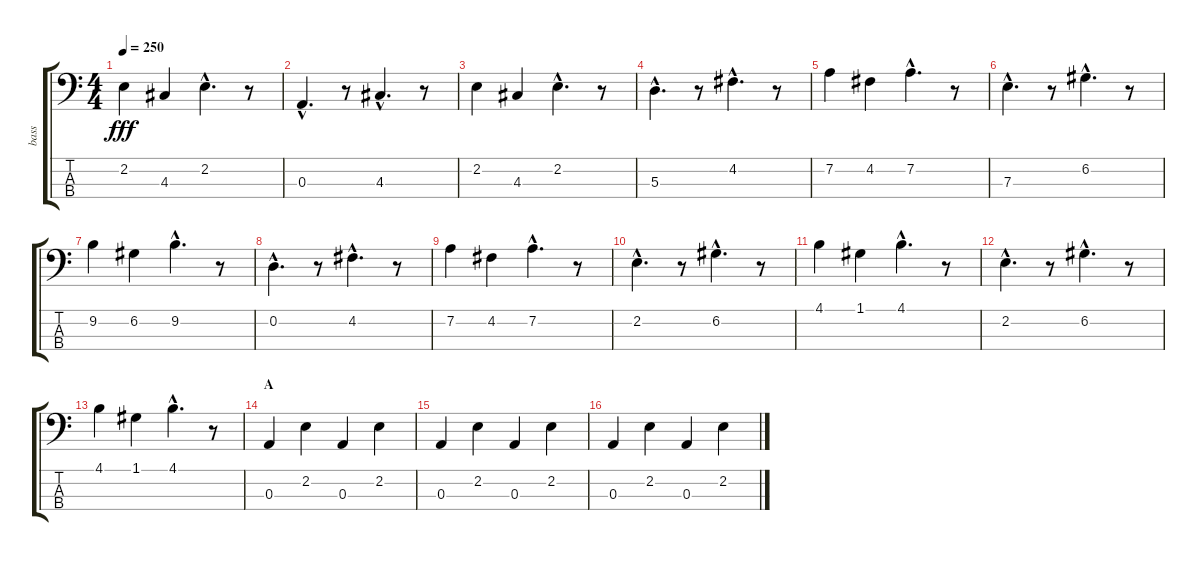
\track ("bass" "bass") {instrument electricguitarmuted}
\staff {score tabs}
\tuning (G2 D2 A1 E1) {hide}
\ts (4 4)
\tempo 250
\clef f4
\ks c
2.2.4{dy fff} 4.3.4 2.2{hac}.4{d} r.8 |
0.3{hac}.4{d} r.8 4.3{hac}.4{d} r.8 |
2.2.4 4.3.4 2.2{hac}.4{d} r.8 |
5.3{hac}.4{d} r.8 4.2{hac}.4{d} r.8 |
7.2.4 4.2.4 7.2{hac}.4{d} r.8 |
7.3{hac}.4{d} r.8 6.2{hac}.4{d} r.8 |
9.2.4 6.2.4 9.2{hac}.4{d} r.8 |
0.2{hac}.4{d} r.8 4.2{hac}.4{d} r.8 |
7.2.4 4.2.4 7.2{hac}.4{d} r.8 |
2.2{hac}.4{d} r.8 6.2{hac}.4{d} r.8 |
4.1.4 1.1.4 4.1{hac}.4{d} r.8 |
2.2{hac}.4{d} r.8 6.2{hac}.4{d} r.8 |
4.1.4 1.1.4 4.1{hac}.4{d} r.8 |
\section ("" "A")
0.3.4 2.2.4 0.3.4 2.2.4 |
0.3.4 2.2.4 0.3.4 2.2.4 |
0.3.4 2.2.4 0.3.4 2.2.4
